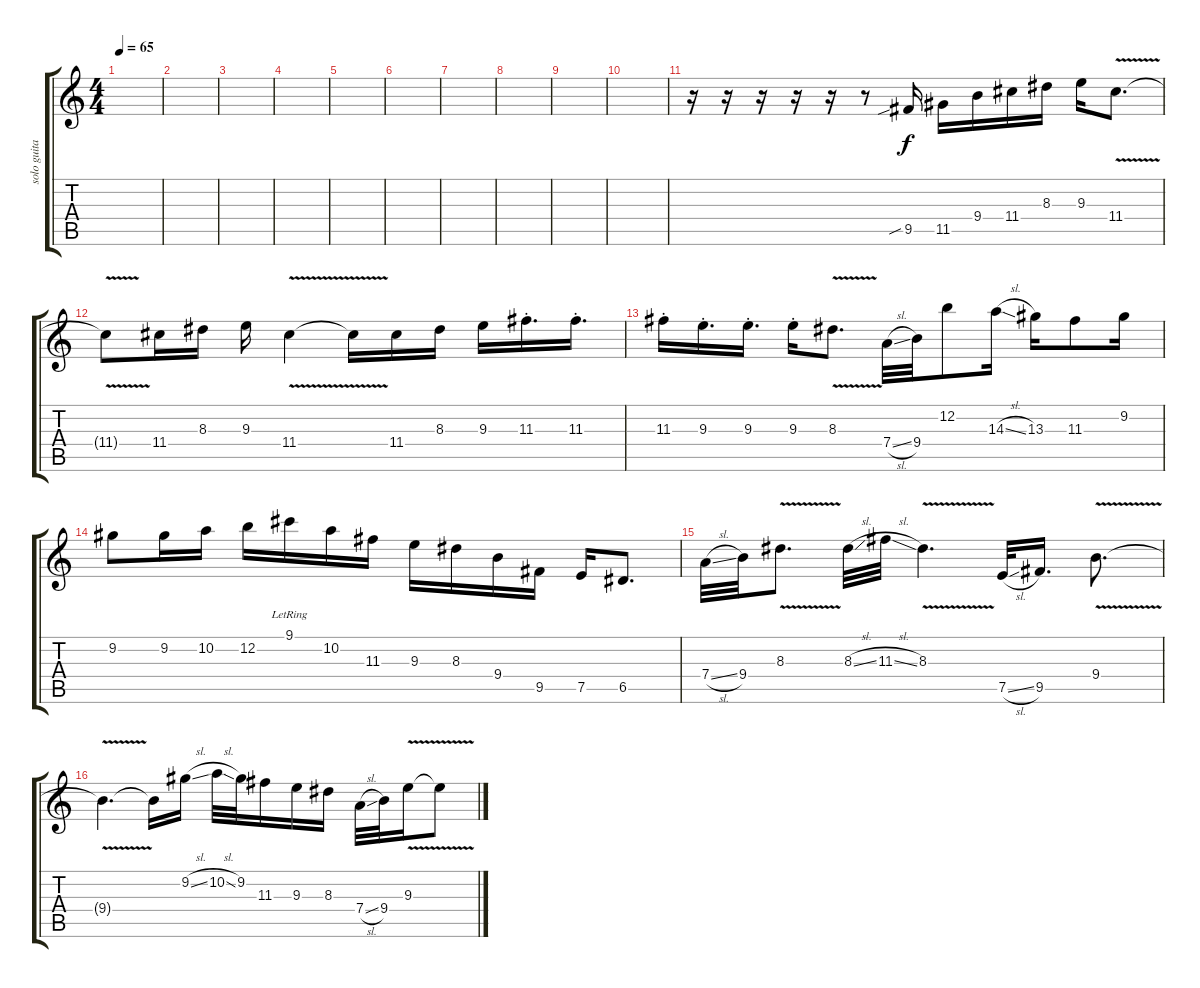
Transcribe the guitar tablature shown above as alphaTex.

\track ("solo guitar" "solo guita") {instrument overdrivenguitar}
\staff {score tabs}
\tuning (E4 B3 G3 D3 A2 E2) {hide}
\ts (4 4)
\tempo 65
\clef g2
\ks c
|
|
|
|
|
|
|
|
|
|
r.16{volume 16 instrument electricguitarjazz} r.16 r.16 r.16 r.16 r.8 9.5{sib}.16 11.5.16 9.4.16 11.4.16 8.3.16 9.3.16 11.4{v}.8{d} |
11.4{t}.8 11.4.16 8.3.16 9.3.16 11.4{v}.4 11.4{t}.16 11.4.16 8.3.16 9.3.16 11.3{st}.16{d} 11.3{st}.16{d} |
11.3{st}.16 9.3{st}.16{d} 9.3{st}.16{d} 9.3{st}.16 8.3{v}.8{d} 7.4{sl}.32 9.4.32 12.2.8 14.3{sl}.16 13.3.16 11.3.8 9.2.16 |
9.2.8 9.2.16 10.2.16 12.2.16 9.1{lr}.16 10.2.16 11.3.16 9.3.16 8.3.16 9.4.16 9.5.16 7.5.16 6.5.8{d} |
7.4{sl}.32 9.4.32 8.3{v}.8{d} 8.3{sl}.32 11.3{sl}.32 8.3{v}.4{d} 7.5{sl}.32 9.5.16{d} 9.4{v}.8{d} |
9.4{t}.4{d} 9.4{t}.16 9.2{sl}.16 10.2{sl}.32 9.2.32 11.3.16 9.3.16 8.3.16 7.4{sl}.32 9.4.32 9.3{v}.16 9.3{t}.8
